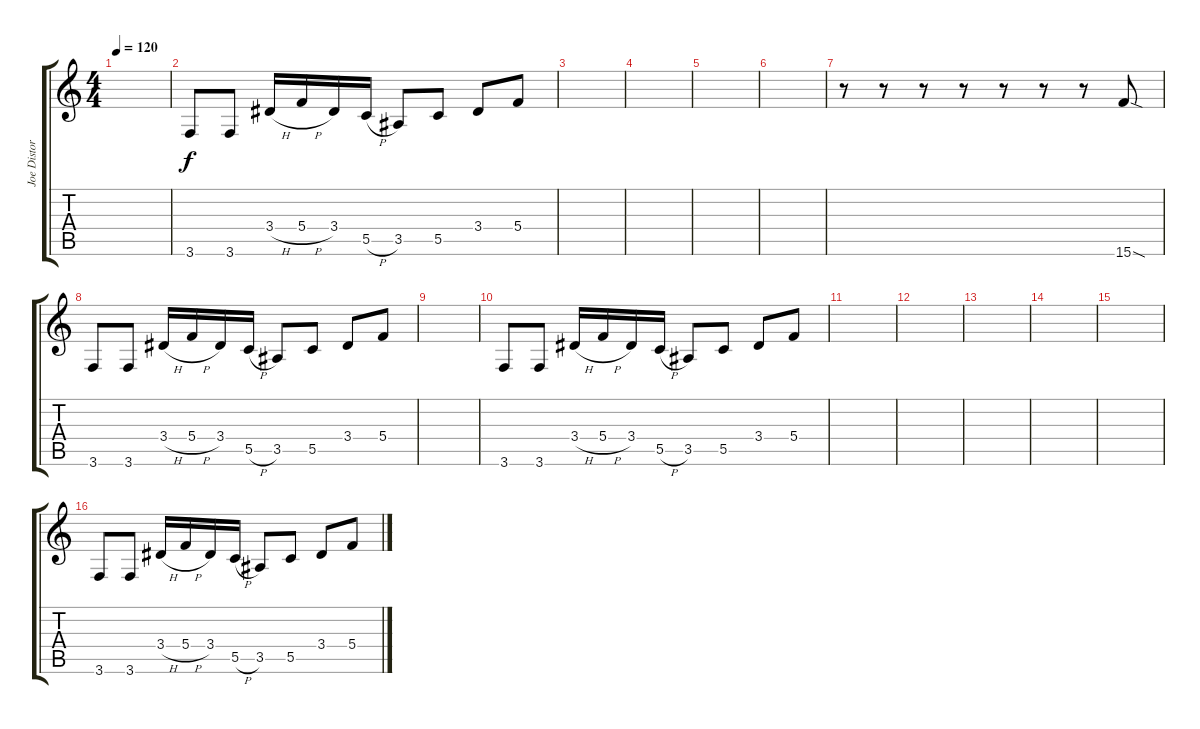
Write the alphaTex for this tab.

\track ("Joe Distortion" "Joe Distor") {instrument overdrivenguitar}
\staff {score tabs}
\tuning (D4 A3 F3 C3 G2 D2) {hide}
\ts (4 4)
\tempo 120
\clef g2
\ks c
|
3.6.8 3.6.8 3.4{h}.16 5.4{h}.16 3.4.16 5.5{h}.16 3.5.8 5.5.8 3.4.8 5.4.8 |
|
|
|
|
r.8 r.8 r.8 r.8 r.8 r.8 r.8 15.6{sod}.8 |
3.6.8 3.6.8 3.4{h}.16 5.4{h}.16 3.4.16 5.5{h}.16 3.5.8 5.5.8 3.4.8 5.4.8 |
|
3.6.8 3.6.8 3.4{h}.16 5.4{h}.16 3.4.16 5.5{h}.16 3.5.8 5.5.8 3.4.8 5.4.8 |
|
|
|
|
|
3.6.8 3.6.8 3.4{h}.16 5.4{h}.16 3.4.16 5.5{h}.16 3.5.8 5.5.8 3.4.8 5.4.8
